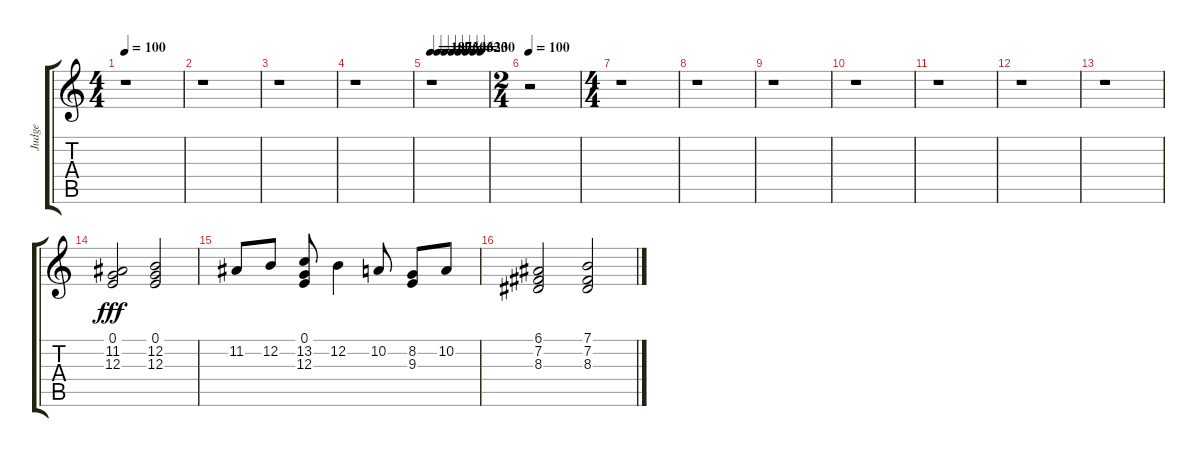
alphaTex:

\track ("Judge" "Judge") {instrument tuba}
\staff {score tabs}
\tuning (E4 B3 G3 D3 A2 E2) {hide}
\ts (4 4)
\tempo 100
\clef g2
\ks c
r.1{dy fff} |
r.1 |
r.1 |
r.1 |
\tempo 100
\tempo (87 0.125)
\tempo (73 0.25)
\tempo (60 0.375)
\tempo (46 0.5)
\tempo (33 0.625)
\tempo (20 0.75)
\tempo (30 0.875)
r.1 |
\ts (2 4)
\tempo 100
r.2 |
\ts (4 4)
r.1 |
r.1 |
r.1 |
r.1 |
r.1 |
r.1 |
r.1 |
(0.1 11.2 12.3).2 (0.1 12.2 12.3).2 |
11.2.8 12.2.8 (0.1 13.2 12.3).8 12.2.4 10.2.8 (8.2 9.3).8 10.2.8 |
(6.1 7.2 8.3).2 (7.1 7.2 8.3).2
